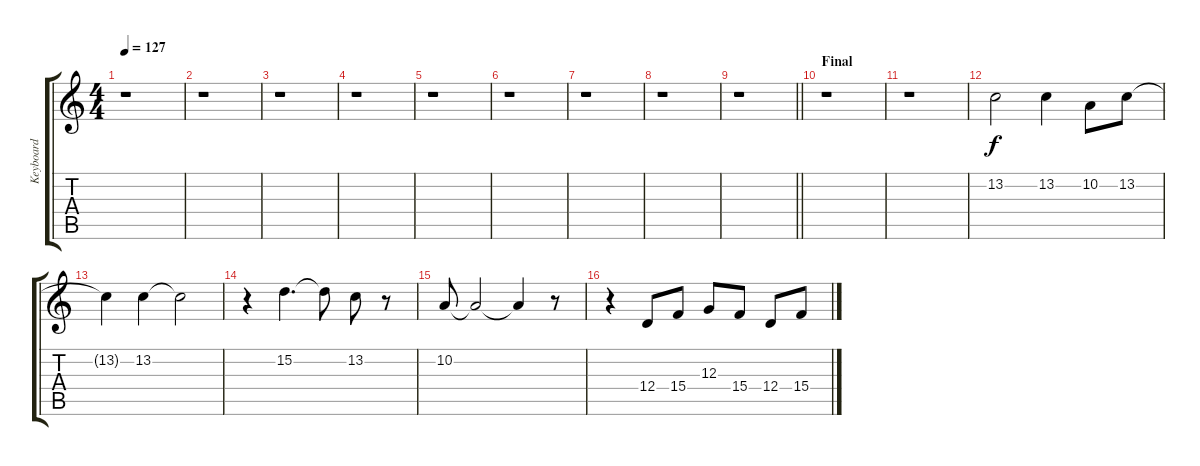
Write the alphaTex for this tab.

\track ("Keyboard" "Keyboard") {instrument panflute}
\staff {score tabs}
\tuning (E4 B3 G3 D3 A2 E2) {hide}
\ts (4 4)
\tempo 127
\clef g2
\ks c
r.1{dy f} |
r.1 |
r.1 |
r.1 |
r.1 |
r.1 |
r.1 |
r.1 |
\barLineRight lightlight
r.1 |
\section ("" "Final")
r.1 |
r.1 |
13.2.2 13.2.4 10.2.8 13.2.8 |
13.2{t}.4 13.2.4 13.2{t}.2 |
r.4 15.2.4{d} 15.2{t}.8 13.2.8 r.8 |
10.2.8 10.2{t}.2 10.2{t}.4 r.8 |
r.4 12.4.8 15.4.8 12.3.8 15.4.8 12.4.8 15.4.8
